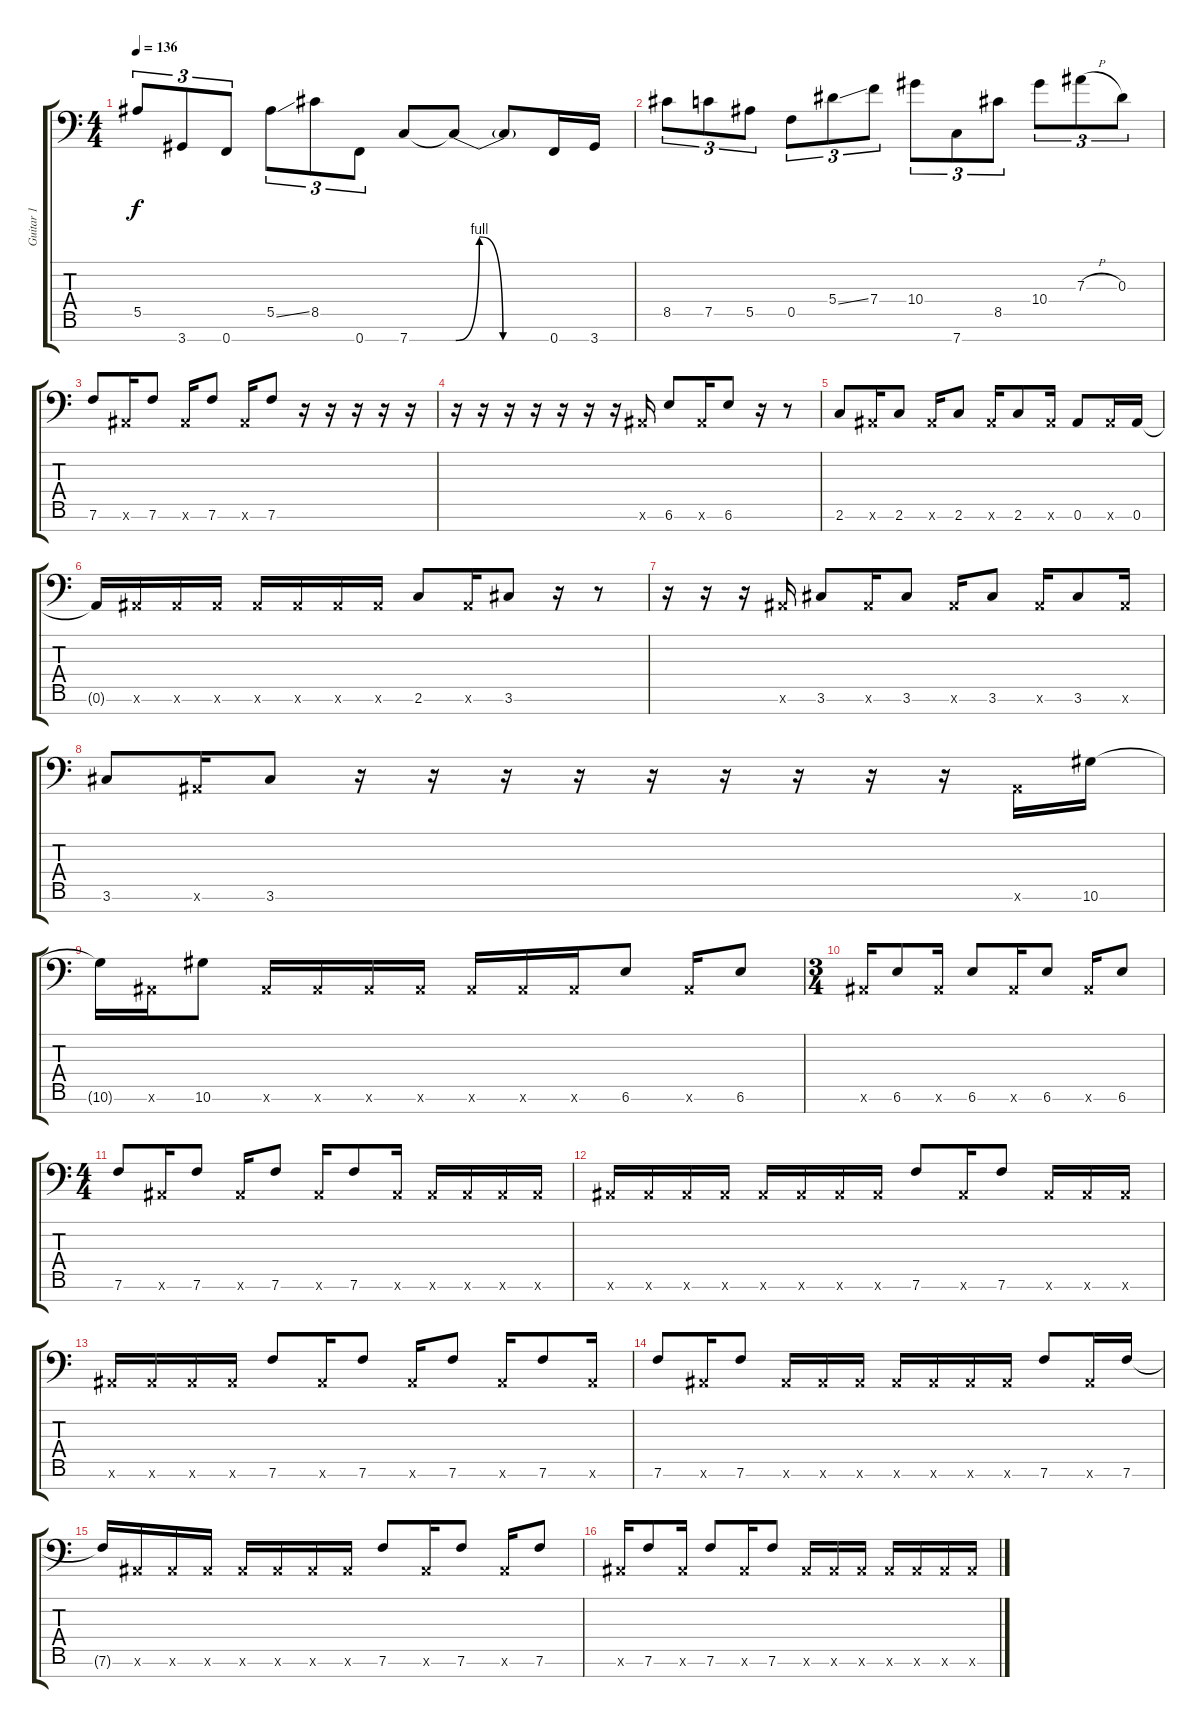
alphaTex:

\track ("Guitar 1" "Guitar 1") {instrument distortionguitar}
\staff {score tabs}
\tuning (Bb3 F3 Eb3 Bb2 F2 Bb1 F1) {hide}
\ts (4 4)
\tempo 136
\clef f4
\ks c
5.5.8{tu (3 2) dy f} 3.7.8{tu (3 2)} 0.7.8{tu (3 2)} 5.5{ss}.8{tu (3 2)} 8.5.8{tu (3 2)} 0.7.8{tu (3 2)} 7.7.8 7.7{be (custom 0 0 15 4 30 0 45 0 60 0) t}.8 7.7{t}.8 0.7.16 3.7.16 |
8.5.8{tu (3 2)} 7.5.8{tu (3 2)} 5.5.8{tu (3 2)} 0.5.8{tu (3 2)} 5.4{ss}.8{tu (3 2)} 7.4.8{tu (3 2)} 10.4.8{tu (3 2)} 7.7.8{tu (3 2)} 8.5.8{tu (3 2)} 10.4.8{tu (3 2)} 7.3{h}.8{tu (3 2)} 0.3.8{tu (3 2)} |
7.6.8 0.6{x}.16 7.6.8 0.6{x}.16 7.6.8 0.6{x}.16 7.6.8 r.16 r.16 r.16 r.16 r.16 |
r.16 r.16 r.16 r.16 r.16 r.16 r.16 0.6{x}.16 6.6.8 0.6{x}.16 6.6.8 r.16 r.8 |
2.6.8 0.6{x}.16 2.6.8 0.6{x}.16 2.6.8 0.6{x}.16 2.6.8 0.6{x}.16 0.6.8 0.6{x}.16 0.6.16 |
0.6{t}.16 0.6{x}.16 0.6{x}.16 0.6{x}.16 0.6{x}.16 0.6{x}.16 0.6{x}.16 0.6{x}.16 2.6.8 0.6{x}.16 3.6.8 r.16 r.8 |
r.16 r.16 r.16 0.6{x}.16 3.6.8 0.6{x}.16 3.6.8 0.6{x}.16 3.6.8 0.6{x}.16 3.6.8 0.6{x}.16 |
3.6.8 0.6{x}.16 3.6.8 r.16 r.16 r.16 r.16 r.16 r.16 r.16 r.16 r.16 0.6{x}.16 10.6.16 |
10.6{t}.16 0.6{x}.16 10.6.8 0.6{x}.16 0.6{x}.16 0.6{x}.16 0.6{x}.16 0.6{x}.16 0.6{x}.16 0.6{x}.16 6.6.8 0.6{x}.16 6.6.8 |
\ts (3 4)
0.6{x}.16 6.6.8 0.6{x}.16 6.6.8 0.6{x}.16 6.6.8 0.6{x}.16 6.6.8 |
\ts (4 4)
7.6.8 0.6{x}.16 7.6.8 0.6{x}.16 7.6.8 0.6{x}.16 7.6.8 0.6{x}.16 0.6{x}.16 0.6{x}.16 0.6{x}.16 0.6{x}.16 |
0.6{x}.16 0.6{x}.16 0.6{x}.16 0.6{x}.16 0.6{x}.16 0.6{x}.16 0.6{x}.16 0.6{x}.16 7.6.8 0.6{x}.16 7.6.8 0.6{x}.16 0.6{x}.16 0.6{x}.16 |
0.6{x}.16 0.6{x}.16 0.6{x}.16 0.6{x}.16 7.6.8 0.6{x}.16 7.6.8 0.6{x}.16 7.6.8 0.6{x}.16 7.6.8 0.6{x}.16 |
7.6.8 0.6{x}.16 7.6.8 0.6{x}.16 0.6{x}.16 0.6{x}.16 0.6{x}.16 0.6{x}.16 0.6{x}.16 0.6{x}.16 7.6.8 0.6{x}.16 7.6.16 |
7.6{t}.16 0.6{x}.16 0.6{x}.16 0.6{x}.16 0.6{x}.16 0.6{x}.16 0.6{x}.16 0.6{x}.16 7.6.8 0.6{x}.16 7.6.8 0.6{x}.16 7.6.8 |
0.6{x}.16 7.6.8 0.6{x}.16 7.6.8 0.6{x}.16 7.6.8 0.6{x}.16 0.6{x}.16 0.6{x}.16 0.6{x}.16 0.6{x}.16 0.6{x}.16 0.6{x}.16
